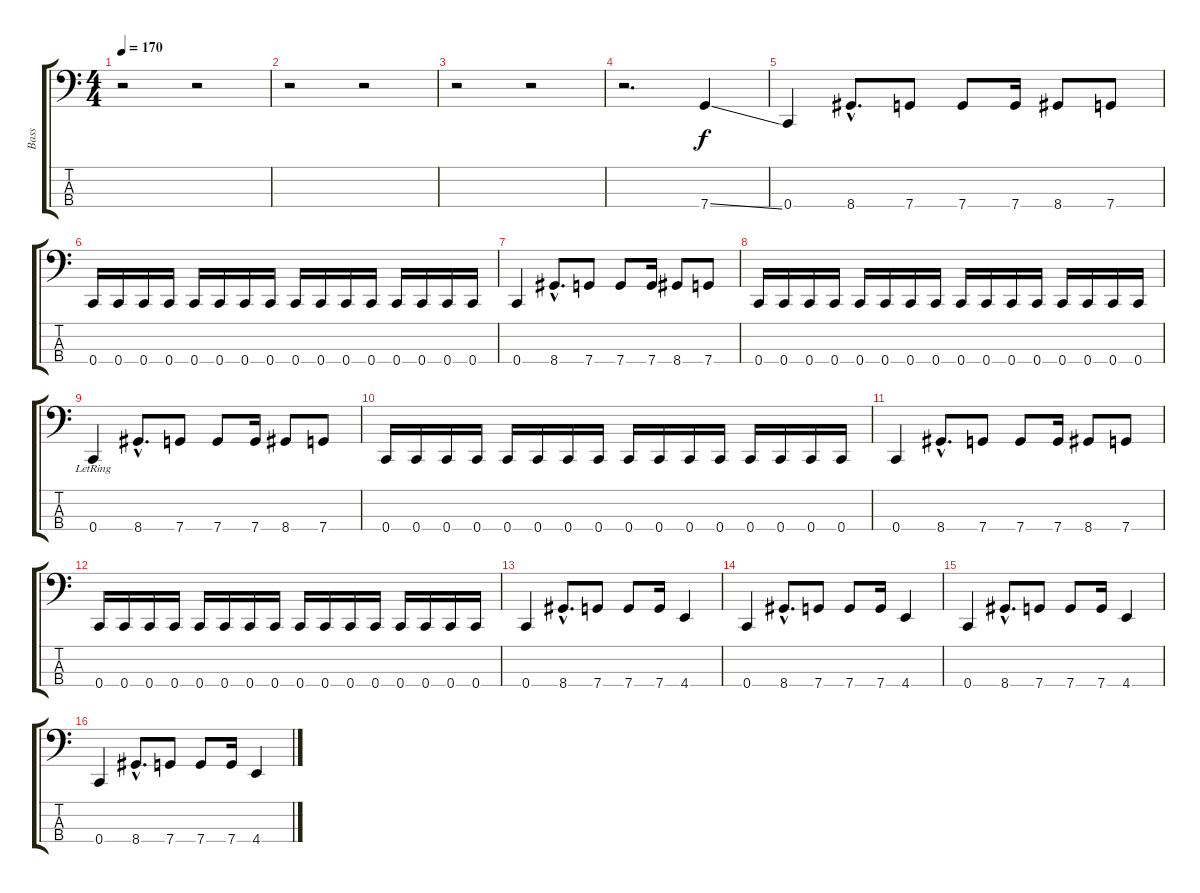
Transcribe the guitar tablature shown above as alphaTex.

\track ("Bass" "Bass") {instrument electricbasspick}
\staff {score tabs}
\tuning (F2 C2 G1 C1) {hide}
\ts (4 4)
\tempo 170
\clef f4
\ks c
r.2{dy f instrument electricbasspick} r.2 |
r.2 r.2 |
r.2 r.2 |
r.2{d} 7.4{ss}.4 |
0.4.4 8.4{hac}.8{d} 7.4.8 7.4.8 7.4.16 8.4.8 7.4.8 |
0.4.16 0.4.16 0.4.16 0.4.16 0.4.16 0.4.16 0.4.16 0.4.16 0.4.16 0.4.16 0.4.16 0.4.16 0.4.16 0.4.16 0.4.16 0.4.16 |
0.4.4 8.4{hac}.8{d} 7.4.8 7.4.8 7.4.16 8.4.8 7.4.8 |
0.4.16 0.4.16 0.4.16 0.4.16 0.4.16 0.4.16 0.4.16 0.4.16 0.4.16 0.4.16 0.4.16 0.4.16 0.4.16 0.4.16 0.4.16 0.4.16 |
0.4{lr}.4 8.4{hac}.8{d} 7.4.8 7.4.8 7.4.16 8.4.8 7.4.8 |
0.4.16 0.4.16 0.4.16 0.4.16 0.4.16 0.4.16 0.4.16 0.4.16 0.4.16 0.4.16 0.4.16 0.4.16 0.4.16 0.4.16 0.4.16 0.4.16 |
0.4.4 8.4{hac}.8{d} 7.4.8 7.4.8 7.4.16 8.4.8 7.4.8 |
0.4.16 0.4.16 0.4.16 0.4.16 0.4.16 0.4.16 0.4.16 0.4.16 0.4.16 0.4.16 0.4.16 0.4.16 0.4.16 0.4.16 0.4.16 0.4.16 |
0.4.4 8.4{hac}.8{d} 7.4.8 7.4.8 7.4.16 4.4.4 |
0.4.4 8.4{hac}.8{d} 7.4.8 7.4.8 7.4.16 4.4.4 |
0.4.4 8.4{hac}.8{d} 7.4.8 7.4.8 7.4.16 4.4.4 |
0.4.4 8.4{hac}.8{d} 7.4.8 7.4.8 7.4.16 4.4.4
